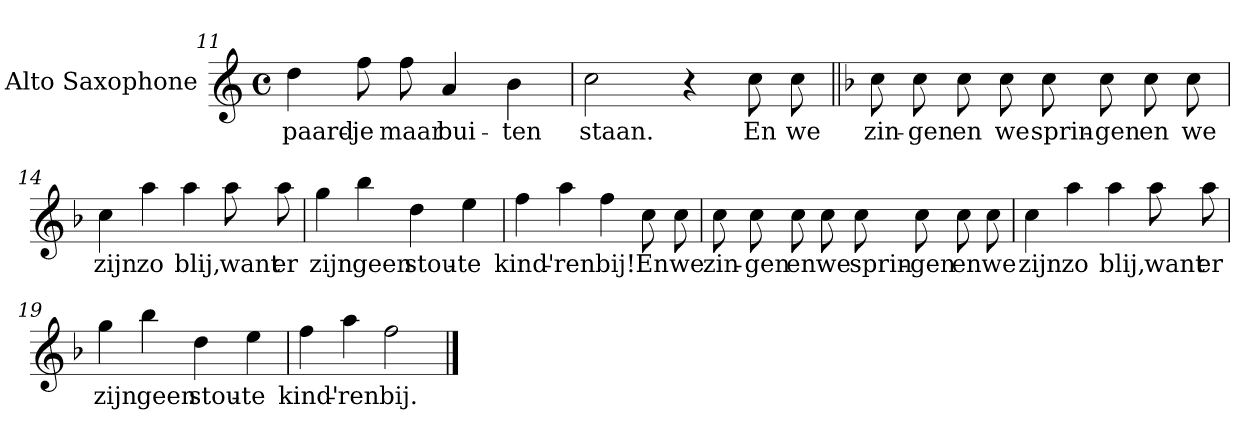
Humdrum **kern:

**kern	**text
*part1	*part1
*staff1	*staff1
*I"Alto Saxophone	*
*I'A. Sax.	*
*clefG2	*
*ITrd5c9	*
*k[b-e-a-]	*
*E-:	*
*M4/4	*
*met(c)	*
=11	=11
4f	-paard-
8a-L	-je
8a-	-maar
4c	-bui-
4d	-ten
=12	=12
2e-	-staan.
4r	.
8e-L	-En
8e-	-we
=13||	=13||
*k[b-e-a-d-]	*
*A-:	*
8e-L	-zin-
8e-	-gen
8e-	-en
8e-	-we
8e-L	-sprin-
8e-	-gen
8e-	-en
8e-	-we
=14	=14
4e-	-zijn
4cc	-zo
4cc	-blij,
8ccL	-want
8cc	-er
=15	=15
4b-	-zijn
4dd-	-geen
4f	-stou-
4g	-te
=16	=16
4a-	-kind'-
4cc	-ren
4a-	-bij!
8e-L	-En
8e-	-we
=17	=17
8e-L	-zin-
8e-	-gen
8e-	-en
8e-	-we
8e-L	-sprin-
8e-	-gen
8e-	-en
8e-	-we
=18	=18
4e-	-zijn
4cc	-zo
4cc	-blij,
8ccL	-want
8cc	-er
=19	=19
4b-	-zijn
4dd-	-geen
4f	-stou-
4g	-te
=20	=20
4a-	-kind'-
4cc	-ren
2a-	-bij.
==	==
*-	*-
